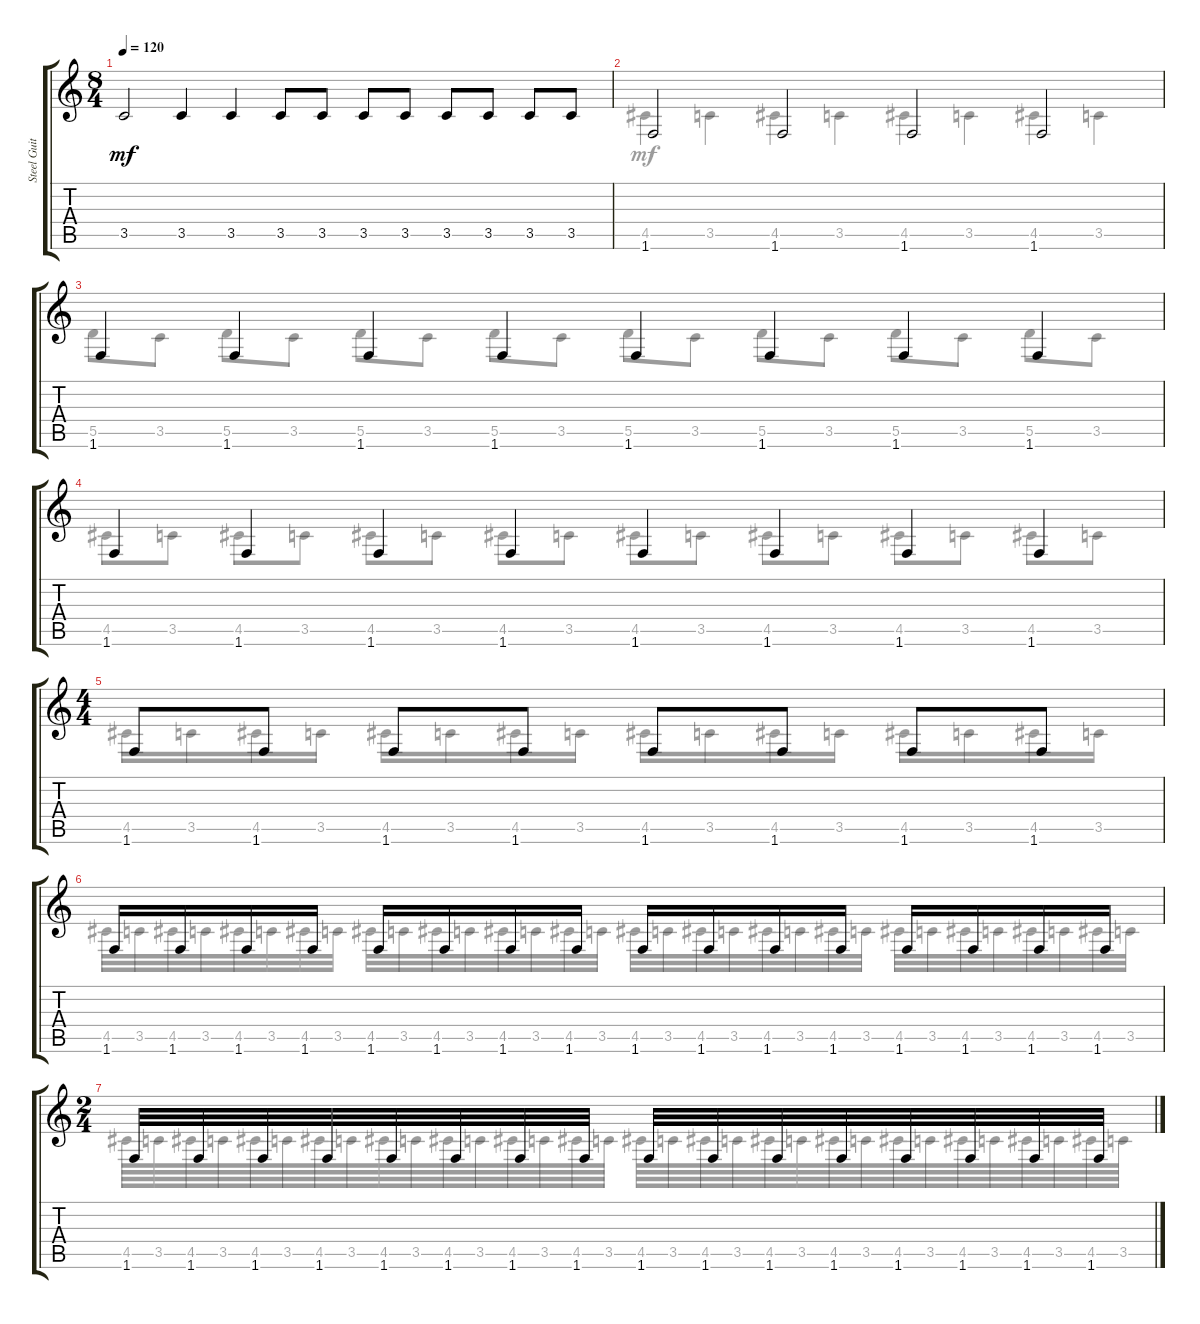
\track ("Steel Guitar" "Steel Guit") {instrument acousticguitarsteel}
\staff {score tabs}
\tuning (E4 B3 G3 D3 A2 E2) {hide}
\voice
\ts (8 4)
\tempo 120
\clef g2
\ks c
3.5.2{dy mf instrument acousticguitarsteel} 3.5.4 3.5.4 3.5.8 3.5.8 3.5.8 3.5.8 3.5.8 3.5.8 3.5.8 3.5.8 |
1.6.2 1.6.2 1.6.2 1.6.2 |
1.6.4 1.6.4 1.6.4 1.6.4 1.6.4 1.6.4 1.6.4 1.6.4 |
1.6.4 1.6.4 1.6.4 1.6.4 1.6.4 1.6.4 1.6.4 1.6.4 |
\ts (4 4)
1.6.8 1.6.8 1.6.8 1.6.8 1.6.8 1.6.8 1.6.8 1.6.8 |
1.6.16 1.6.16 1.6.16 1.6.16 1.6.16 1.6.16 1.6.16 1.6.16 1.6.16 1.6.16 1.6.16 1.6.16 1.6.16 1.6.16 1.6.16 1.6.16 |
\ts (2 4)
1.6.32 1.6.32 1.6.32 1.6.32 1.6.32 1.6.32 1.6.32 1.6.32 1.6.32 1.6.32 1.6.32 1.6.32 1.6.32 1.6.32 1.6.32 1.6.32
\voice
\clef g2
\ottava regular
\simile none
\ks c
|
4.5.4 3.5.4 4.5.4 3.5.4 4.5.4 3.5.4 4.5.4 3.5.4 |
5.5.8 3.5.8 5.5.8 3.5.8 5.5.8 3.5.8 5.5.8 3.5.8 5.5.8 3.5.8 5.5.8 3.5.8 5.5.8 3.5.8 5.5.8 3.5.8 |
4.5.8 3.5.8 4.5.8 3.5.8 4.5.8 3.5.8 4.5.8 3.5.8 4.5.8 3.5.8 4.5.8 3.5.8 4.5.8 3.5.8 4.5.8 3.5.8 |
4.5.16 3.5.16 4.5.16 3.5.16 4.5.16 3.5.16 4.5.16 3.5.16 4.5.16 3.5.16 4.5.16 3.5.16 4.5.16 3.5.16 4.5.16 3.5.16 |
4.5.32 3.5.32 4.5.32 3.5.32 4.5.32 3.5.32 4.5.32 3.5.32 4.5.32 3.5.32 4.5.32 3.5.32 4.5.32 3.5.32 4.5.32 3.5.32 4.5.32 3.5.32 4.5.32 3.5.32 4.5.32 3.5.32 4.5.32 3.5.32 4.5.32 3.5.32 4.5.32 3.5.32 4.5.32 3.5.32 4.5.32 3.5.32 |
4.5.64 3.5.64 4.5.64 3.5.64 4.5.64 3.5.64 4.5.64 3.5.64 4.5.64 3.5.64 4.5.64 3.5.64 4.5.64 3.5.64 4.5.64 3.5.64 4.5.64 3.5.64 4.5.64 3.5.64 4.5.64 3.5.64 4.5.64 3.5.64 4.5.64 3.5.64 4.5.64 3.5.64 4.5.64 3.5.64 4.5.64 3.5.64
